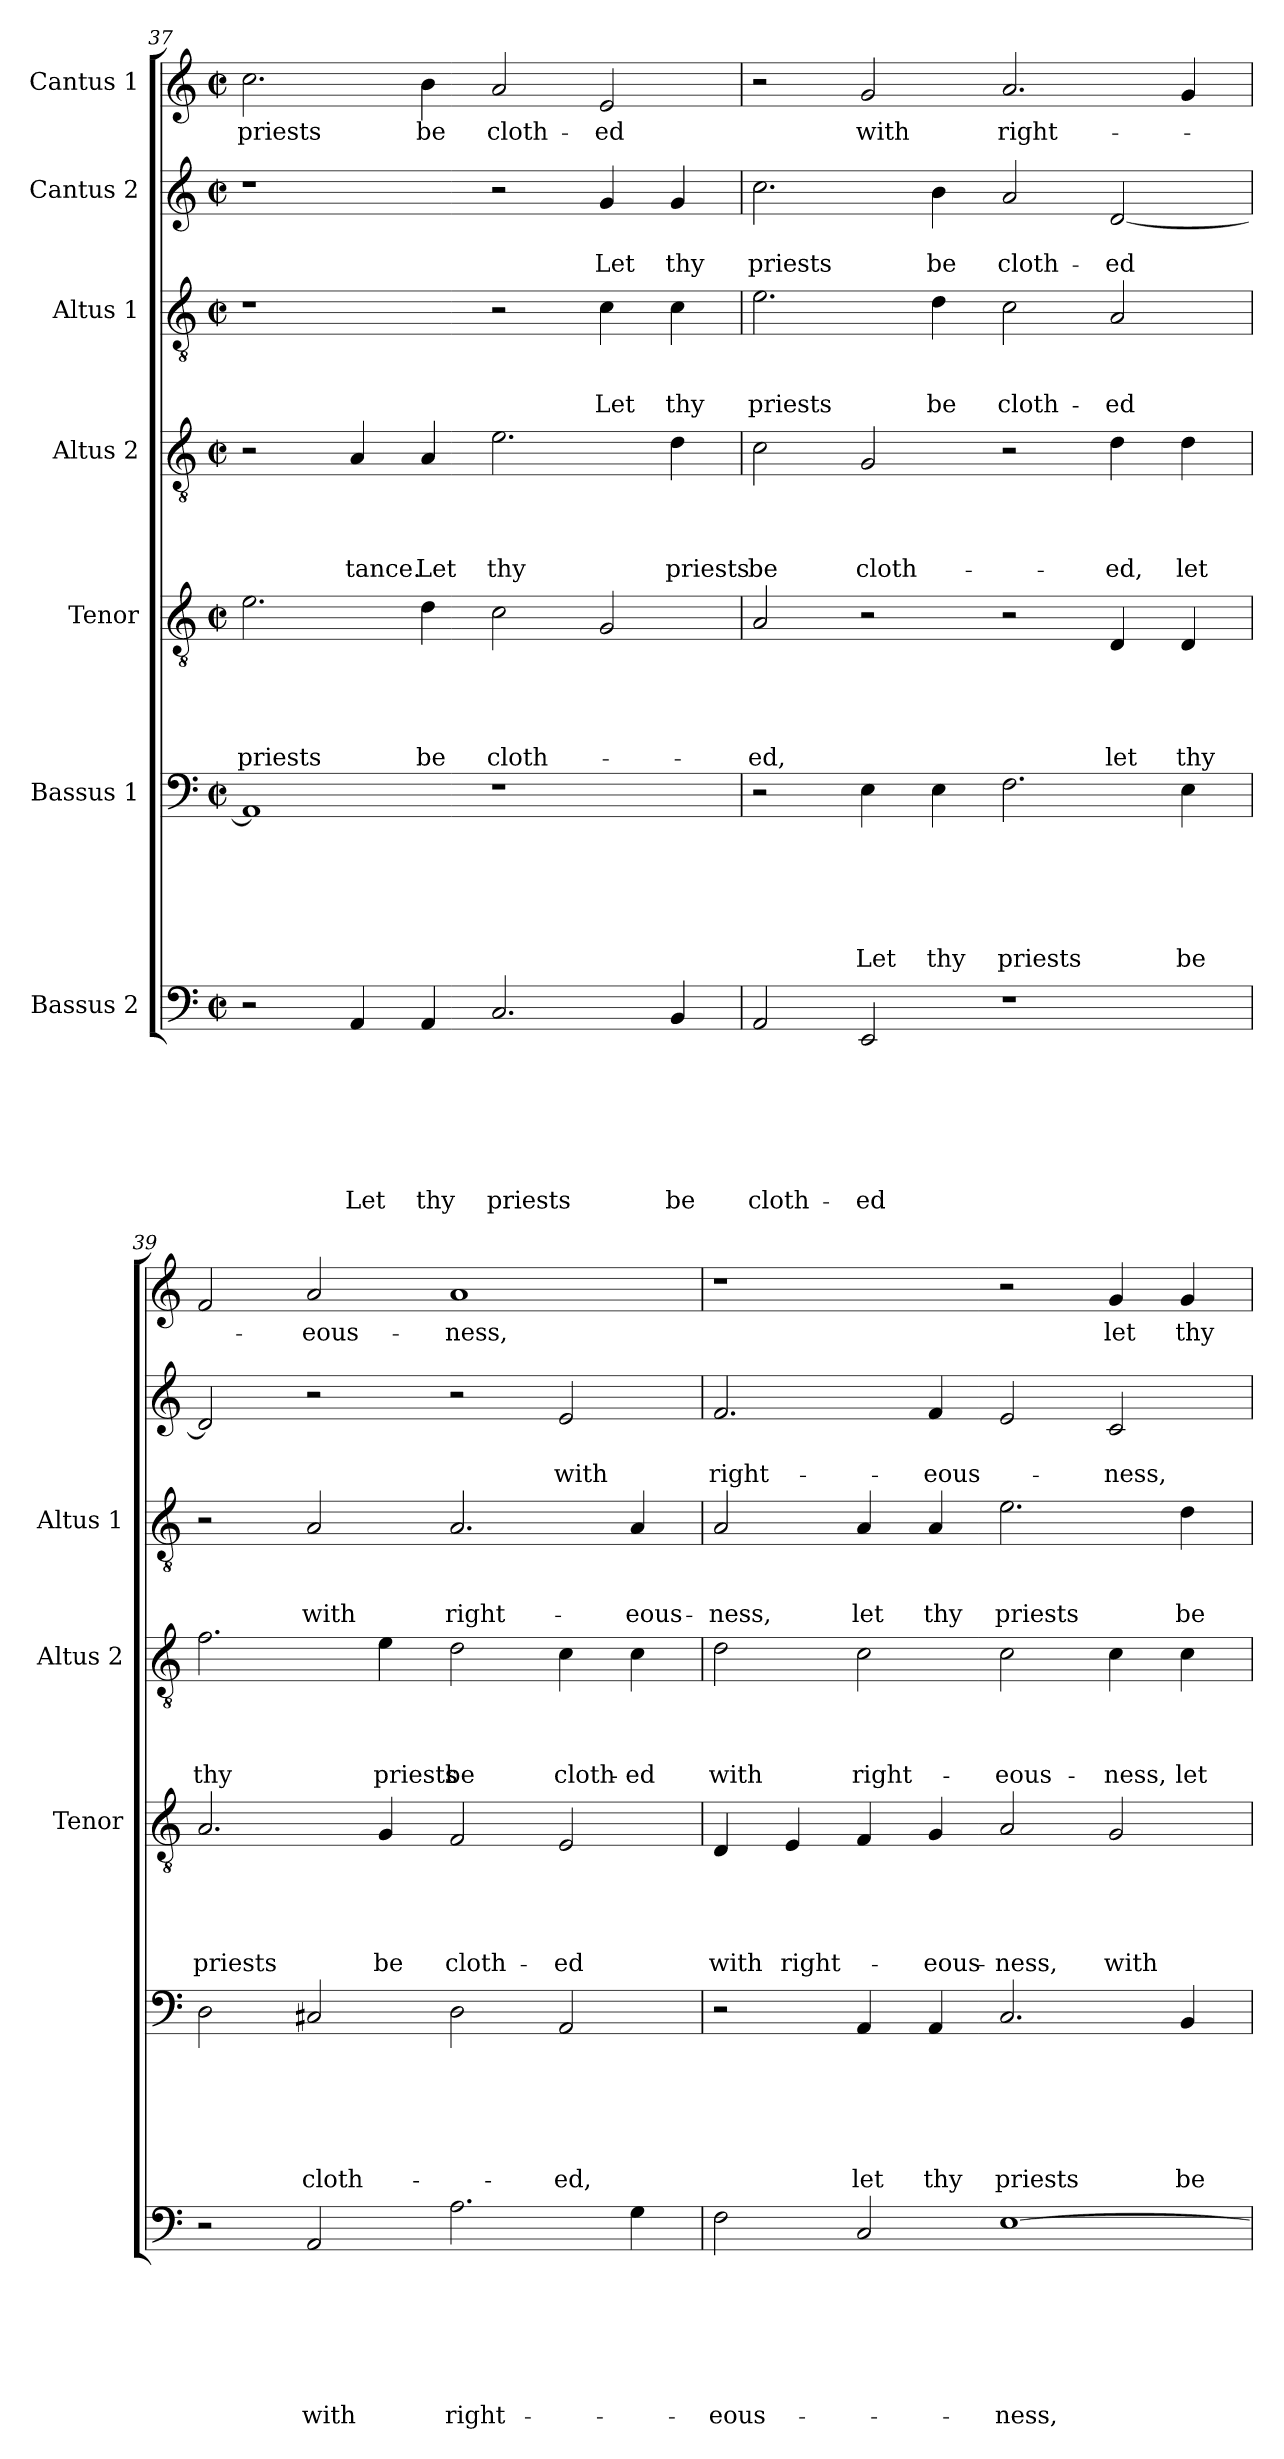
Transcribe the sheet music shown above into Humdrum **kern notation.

**kern	**text	**text	**text	**text	**text	**text	**text	**kern	**text	**text	**text	**text	**text	**text	**kern	**text	**text	**text	**text	**text	**kern	**text	**text	**text	**text	**kern	**text	**text	**text	**kern	**text	**text	**kern	**text
*part7	*part7	*part7	*part7	*part7	*part7	*part7	*part7	*part6	*part6	*part6	*part6	*part6	*part6	*part6	*part5	*part5	*part5	*part5	*part5	*part5	*part4	*part4	*part4	*part4	*part4	*part3	*part3	*part3	*part3	*part2	*part2	*part2	*part1	*part1
*staff7	*staff7	*staff7	*staff7	*staff7	*staff7	*staff7	*staff7	*staff6	*staff6	*staff6	*staff6	*staff6	*staff6	*staff6	*staff5	*staff5	*staff5	*staff5	*staff5	*staff5	*staff4	*staff4	*staff4	*staff4	*staff4	*staff3	*staff3	*staff3	*staff3	*staff2	*staff2	*staff2	*staff1	*staff1
*I"Bassus 2	*	*	*	*	*	*	*	*I"Bassus 1	*	*	*	*	*	*	*I"Tenor	*	*	*	*	*	*I"Altus 2	*	*	*	*	*I"Altus 1	*	*	*	*I"Cantus 2	*	*	*I"Cantus 1	*
*	*	*	*	*	*	*	*	*	*	*	*	*	*	*	*I'Tenor	*	*	*	*	*	*I'Altus 2	*	*	*	*	*I'Altus 1	*	*	*	*	*	*	*	*
!!LO:PB:g=z
*clefF4	*	*	*	*	*	*	*	*clefF4	*	*	*	*	*	*	*clefGv2	*	*	*	*	*	*clefGv2	*	*	*	*	*clefGv2	*	*	*	*clefG2	*	*	*clefG2	*
*k[]	*	*	*	*	*	*	*	*k[]	*	*	*	*	*	*	*k[]	*	*	*	*	*	*k[]	*	*	*	*	*k[]	*	*	*	*k[]	*	*	*k[]	*
*C:	*	*	*	*	*	*	*	*C:	*	*	*	*	*	*	*C:	*	*	*	*	*	*C:	*	*	*	*	*C:	*	*	*	*C:	*	*	*C:	*
*M2/2	*	*	*	*	*	*	*	*M2/2	*	*	*	*	*	*	*M2/2	*	*	*	*	*	*M2/2	*	*	*	*	*M2/2	*	*	*	*M2/2	*	*	*M2/2	*
*met(c|)	*	*	*	*	*	*	*	*met(c|)	*	*	*	*	*	*	*met(c|)	*	*	*	*	*	*met(c|)	*	*	*	*	*met(c|)	*	*	*	*met(c|)	*	*	*met(c|)	*
=37	=37	=37	=37	=37	=37	=37	=37	=37	=37	=37	=37	=37	=37	=37	=37	=37	=37	=37	=37	=37	=37	=37	=37	=37	=37	=37	=37	=37	=37	=37	=37	=37	=37	=37
!	!	!	!	!	!	!	!	!	!	!	!	!	!	!	!	!	!	!	!	!LO:LY:b	!	!	!	!	!	!	!	!	!	!	!	!	!	!LO:LY:b
2r	.	.	.	.	.	.	.	1AA]	.	.	.	.	.	.	2.e\	.	.	.	.	priests	2r	.	.	.	.	1r	.	.	.	1r	.	.	2.cc\	priests
!	!	!	!	!	!	!	!LO:LY:b	!	!	!	!	!	!	!	!	!	!	!	!	!	!	!	!	!	!LO:LY:b	!	!	!	!	!	!	!	!	!
4AA/	.	.	.	.	.	.	Let	.	.	.	.	.	.	.	.	.	.	.	.	.	4A/	.	.	.	-tance.	.	.	.	.	.	.	.	.	.
!	!	!	!	!	!	!	!LO:LY:b	!	!	!	!	!	!	!	!	!	!	!	!	!LO:LY:b	!	!	!	!	!LO:LY:b	!	!	!	!	!	!	!	!	!LO:LY:b
4AA/	.	.	.	.	.	.	thy	.	.	.	.	.	.	.	4d\	.	.	.	.	be	4A/	.	.	.	Let	.	.	.	.	.	.	.	4b\	be
!	!	!	!	!	!	!	!LO:LY:b	!	!	!	!	!	!	!	!	!	!	!	!	!LO:LY:b	!	!	!	!	!LO:LY:b	!	!	!	!	!	!	!	!	!LO:LY:b
2.C/	.	.	.	.	.	.	priests	1r	.	.	.	.	.	.	2c\	.	.	.	.	cloth-	2.e\	.	.	.	thy	2r	.	.	.	2r	.	.	2a/	cloth-
!	!	!	!	!	!	!	!	!	!	!	!	!	!	!	!	!	!	!	!	!	!	!	!	!	!	!	!	!	!LO:LY:b	!	!	!LO:LY:b	!	!LO:LY:b:rj
.	.	.	.	.	.	.	.	.	.	.	.	.	.	.	2G/	.	.	.	.	.	.	.	.	.	.	4c\	.	.	Let	4g/	.	Let	2e/	-ed
!	!	!	!	!	!	!	!LO:LY:b	!	!	!	!	!	!	!	!	!	!	!	!	!	!	!	!	!	!LO:LY:b	!	!	!	!LO:LY:b	!	!	!LO:LY:b	!	!
4BB/	.	.	.	.	.	.	be	.	.	.	.	.	.	.	.	.	.	.	.	.	4d\	.	.	.	priests	4c\	.	.	thy	4g/	.	thy	.	.
=38	=38	=38	=38	=38	=38	=38	=38	=38	=38	=38	=38	=38	=38	=38	=38	=38	=38	=38	=38	=38	=38	=38	=38	=38	=38	=38	=38	=38	=38	=38	=38	=38	=38	=38
!	!	!	!	!	!	!	!LO:LY:b	!	!	!	!	!	!	!	!	!	!	!	!	!LO:LY:b	!	!	!	!	!LO:LY:b	!	!	!	!LO:LY:b	!	!	!LO:LY:b	!	!
2AA/	.	.	.	.	.	.	cloth-	2r	.	.	.	.	.	.	2A/	.	.	.	.	-ed,	2c\	.	.	.	be	2.e\	.	.	priests	2.cc\	.	priests	2r	.
!	!	!	!	!	!	!	!LO:LY:b:rj	!	!	!	!	!	!	!LO:LY:b	!	!	!	!	!	!	!	!	!	!	!LO:LY:b:rj	!	!	!	!	!	!	!	!	!LO:LY:b
2EE/	.	.	.	.	.	.	-ed	4E\	.	.	.	.	.	Let	2r	.	.	.	.	.	2G/	.	.	.	cloth-	.	.	.	.	.	.	.	2g/	with
!	!	!	!	!	!	!	!	!	!	!	!	!	!	!LO:LY:b	!	!	!	!	!	!	!	!	!	!	!	!	!	!	!LO:LY:b	!	!	!LO:LY:b	!	!
.	.	.	.	.	.	.	.	4E\	.	.	.	.	.	thy	.	.	.	.	.	.	.	.	.	.	.	4d\	.	.	be	4b\	.	be	.	.
!	!	!	!	!	!	!	!	!	!	!	!	!	!	!LO:LY:b	!	!	!	!	!	!	!	!	!	!	!	!	!	!	!LO:LY:b	!	!	!LO:LY:b	!	!LO:LY:b
1r	.	.	.	.	.	.	.	2.F\	.	.	.	.	.	priests	2r	.	.	.	.	.	2r	.	.	.	.	2c\	.	.	cloth-	2a/	.	cloth-	2.a/	right-
!	!	!	!	!	!	!	!	!	!	!	!	!	!	!	!	!	!	!	!	!LO:LY:b	!	!	!	!	!LO:LY:b	!	!	!	!LO:LY:b:rj	!	!	!LO:LY:b:rj	!	!
.	.	.	.	.	.	.	.	.	.	.	.	.	.	.	4D/	.	.	.	.	let	4d\	.	.	.	-ed,	2A/	.	.	-ed	[<2d/	.	-ed	.	.
!	!	!	!	!	!	!	!	!	!	!	!	!	!	!LO:LY:b	!	!	!	!	!	!LO:LY:b	!	!	!	!	!LO:LY:b	!	!	!	!	!	!	!	!	!
.	.	.	.	.	.	.	.	4E\	.	.	.	.	.	be	4D/	.	.	.	.	thy	4d\	.	.	.	let	.	.	.	.	.	.	.	4g/	.
=39	=39	=39	=39	=39	=39	=39	=39	=39	=39	=39	=39	=39	=39	=39	=39	=39	=39	=39	=39	=39	=39	=39	=39	=39	=39	=39	=39	=39	=39	=39	=39	=39	=39	=39
!	!	!	!	!	!	!	!	!	!	!	!	!	!	!	!	!	!	!	!	!LO:LY:b	!	!	!	!	!LO:LY:b	!	!	!	!	!	!	!	!	!
2r	.	.	.	.	.	.	.	2D\	.	.	.	.	.	.	2.A/	.	.	.	.	priests	2.f\	.	.	.	thy	2r	.	.	.	2d/]	.	.	2f/	.
!	!	!	!	!	!	!	!LO:LY:b	!	!	!	!	!	!	!LO:LY:b	!	!	!	!	!	!	!	!	!	!	!	!	!	!	!LO:LY:b	!	!	!	!	!LO:LY:b
2AA/	.	.	.	.	.	.	with	2C#X/	.	.	.	.	.	cloth-	.	.	.	.	.	.	.	.	.	.	.	2A/	.	.	with	2r	.	.	2a/	-eous-
!	!	!	!	!	!	!	!	!	!	!	!	!	!	!	!	!	!	!	!	!LO:LY:b	!	!	!	!	!LO:LY:b	!	!	!	!	!	!	!	!	!
.	.	.	.	.	.	.	.	.	.	.	.	.	.	.	4G/	.	.	.	.	be	4e\	.	.	.	priests	.	.	.	.	.	.	.	.	.
!	!	!	!	!	!	!	!LO:LY:b	!	!	!	!	!	!	!	!	!	!	!	!	!LO:LY:b	!	!	!	!	!LO:LY:b	!	!	!	!LO:LY:b	!	!	!	!	!LO:LY:b
2.A\	.	.	.	.	.	.	right-	2D\	.	.	.	.	.	.	2F/	.	.	.	.	cloth-	2d\	.	.	.	be	2.A/	.	.	right-	2r	.	.	1a	-ness,
!	!	!	!	!	!	!	!	!	!	!	!	!	!	!LO:LY:b	!	!	!	!	!	!LO:LY:b:rj	!	!	!	!	!LO:LY:b:rj	!	!	!	!	!	!	!LO:LY:b	!	!
.	.	.	.	.	.	.	.	2AA/	.	.	.	.	.	-ed,	2E/	.	.	.	.	-ed	4c\	.	.	.	cloth-	.	.	.	.	2e/	.	with	.	.
!	!	!	!	!	!	!	!	!	!	!	!	!	!	!	!	!	!	!	!	!	!	!	!	!	!LO:LY:b	!	!	!	!LO:LY:b	!	!	!	!	!
4G\	.	.	.	.	.	.	.	.	.	.	.	.	.	.	.	.	.	.	.	.	4c\	.	.	.	-ed	4A/	.	.	-eous-	.	.	.	.	.
=40	=40	=40	=40	=40	=40	=40	=40	=40	=40	=40	=40	=40	=40	=40	=40	=40	=40	=40	=40	=40	=40	=40	=40	=40	=40	=40	=40	=40	=40	=40	=40	=40	=40	=40
!	!	!	!	!	!	!	!LO:LY:b	!	!	!	!	!	!	!	!	!	!	!	!	!LO:LY:b	!	!	!	!	!LO:LY:b	!	!	!	!LO:LY:b	!	!	!LO:LY:b	!	!
2F\	.	.	.	.	.	.	-eous-	2r	.	.	.	.	.	.	4D/	.	.	.	.	with	2d\	.	.	.	with	2A/	.	.	-ness,	2.f/	.	right-	1r	.
!	!	!	!	!	!	!	!	!	!	!	!	!	!	!	!	!	!	!	!	!LO:LY:b	!	!	!	!	!	!	!	!	!	!	!	!	!	!
.	.	.	.	.	.	.	.	.	.	.	.	.	.	.	4E/	.	.	.	.	right-	.	.	.	.	.	.	.	.	.	.	.	.	.	.
!	!	!	!	!	!	!	!	!	!	!	!	!	!	!LO:LY:b	!	!	!	!	!	!	!	!	!	!	!LO:LY:b	!	!	!	!LO:LY:b	!	!	!	!	!
2C/	.	.	.	.	.	.	.	4AA/	.	.	.	.	.	let	4F/	.	.	.	.	.	2c\	.	.	.	right-	4A/	.	.	let	.	.	.	.	.
!	!	!	!	!	!	!	!	!	!	!	!	!	!	!LO:LY:b	!	!	!	!	!	!LO:LY:b	!	!	!	!	!	!	!	!	!LO:LY:b	!	!	!LO:LY:b	!	!
.	.	.	.	.	.	.	.	4AA/	.	.	.	.	.	thy	4G/	.	.	.	.	-eous-	.	.	.	.	.	4A/	.	.	thy	4f/	.	-eous-	.	.
!	!	!	!	!	!	!	!LO:LY:b	!	!	!	!	!	!	!LO:LY:b	!	!	!	!	!	!LO:LY:b:rj	!	!	!	!	!LO:LY:b	!	!	!	!LO:LY:b	!	!	!	!	!
[<1E	.	.	.	.	.	.	-ness,	2.C/	.	.	.	.	.	priests	2A/	.	.	.	.	-ness,	2c\	.	.	.	-eous-	2.e\	.	.	priests	2e/	.	.	2r	.
!	!	!	!	!	!	!	!	!	!	!	!	!	!	!	!	!	!	!	!	!LO:LY:b	!	!	!	!	!LO:LY:b	!	!	!	!	!	!	!LO:LY:b	!	!LO:LY:b
.	.	.	.	.	.	.	.	.	.	.	.	.	.	.	2G/	.	.	.	.	with	4c\	.	.	.	-ness,	.	.	.	.	2c/	.	-ness,	4g/	let
!	!	!	!	!	!	!	!	!	!	!	!	!	!	!LO:LY:b	!	!	!	!	!	!	!	!	!	!	!LO:LY:b	!	!	!	!LO:LY:b	!	!	!	!	!LO:LY:b
.	.	.	.	.	.	.	.	4BB/	.	.	.	.	.	be	.	.	.	.	.	.	4c\	.	.	.	let	4d\	.	.	be	.	.	.	4g/	thy
=	=	=	=	=	=	=	=	=	=	=	=	=	=	=	=	=	=	=	=	=	=	=	=	=	=	=	=	=	=	=	=	=	=	=
*-	*-	*-	*-	*-	*-	*-	*-	*-	*-	*-	*-	*-	*-	*-	*-	*-	*-	*-	*-	*-	*-	*-	*-	*-	*-	*-	*-	*-	*-	*-	*-	*-	*-	*-
